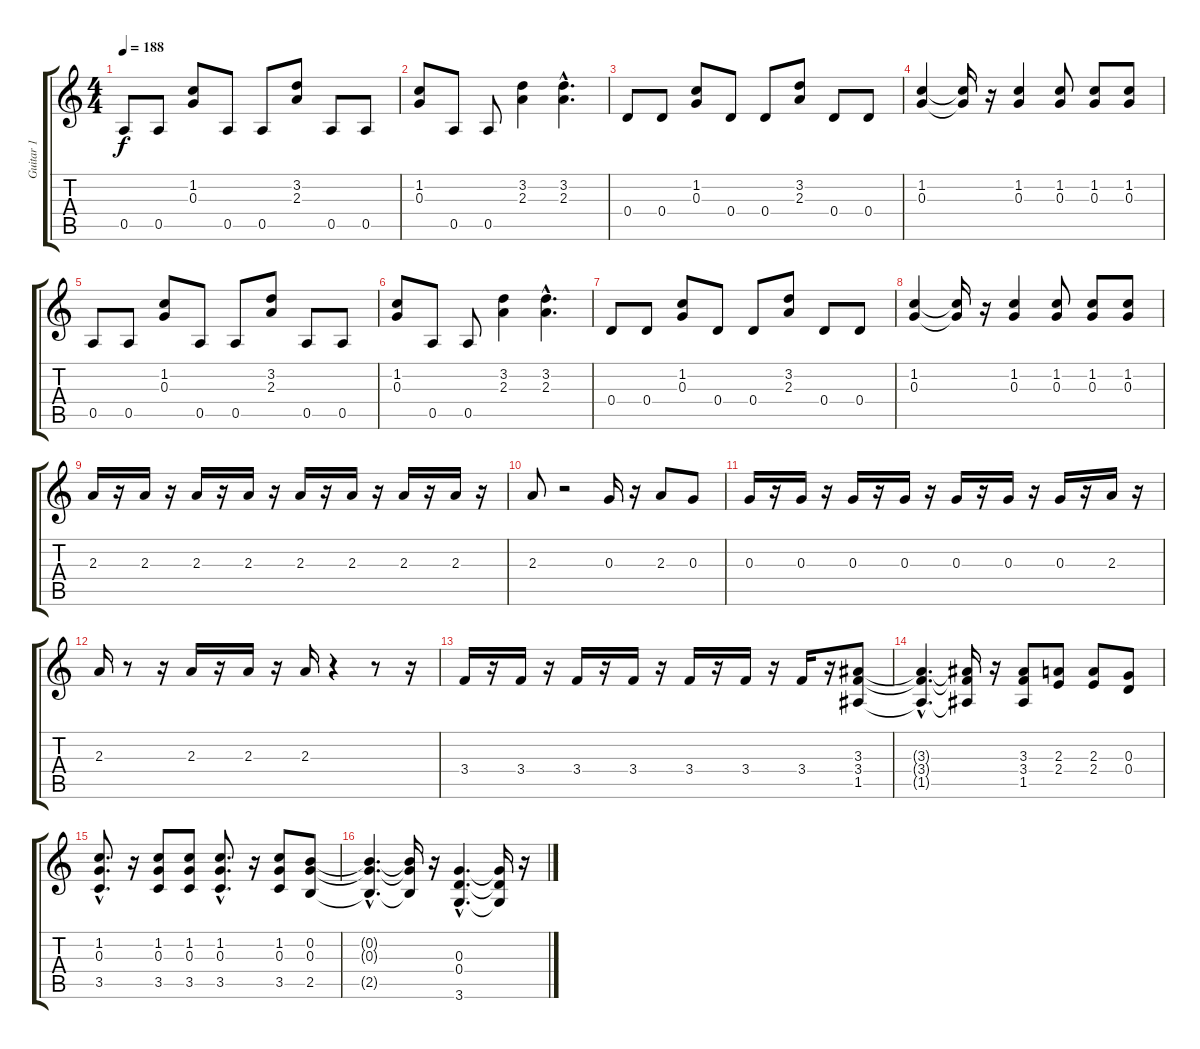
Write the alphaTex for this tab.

\track ("Guitar 1" "Guitar 1") {instrument distortionguitar}
\staff {score tabs}
\tuning (E4 B3 G3 D3 A2 E2) {hide}
\ts (4 4)
\tempo 188
\clef g2
\ks c
0.5.8{dy f} 0.5.8 (1.2 0.3).8 0.5.8 0.5.8 (3.2 2.3).8 0.5.8 0.5.8 |
(1.2 0.3).8 0.5.8 0.5.8 (3.2 2.3).4 (3.2{hac} 2.3{hac}).4{d} |
0.4.8 0.4.8 (1.2 0.3).8 0.4.8 0.4.8 (3.2 2.3).8 0.4.8 0.4.8 |
(1.2 0.3).4 (1.2{t} 0.3{t}).16 r.16 (1.2 0.3).4 (1.2 0.3).8 (1.2 0.3).8 (1.2 0.3).8 |
0.5.8 0.5.8 (1.2 0.3).8 0.5.8 0.5.8 (3.2 2.3).8 0.5.8 0.5.8 |
(1.2 0.3).8 0.5.8 0.5.8 (3.2 2.3).4 (3.2{hac} 2.3{hac}).4{d} |
0.4.8 0.4.8 (1.2 0.3).8 0.4.8 0.4.8 (3.2 2.3).8 0.4.8 0.4.8 |
(1.2 0.3).4 (1.2{t} 0.3{t}).16 r.16 (1.2 0.3).4 (1.2 0.3).8 (1.2 0.3).8 (1.2 0.3).8 |
2.3.16 r.16 2.3.16 r.16 2.3.16 r.16 2.3.16 r.16 2.3.16 r.16 2.3.16 r.16 2.3.16 r.16 2.3.16 r.16 |
2.3.8 r.2 0.3.16 r.16 2.3.8 0.3.8 |
0.3.16 r.16 0.3.16 r.16 0.3.16 r.16 0.3.16 r.16 0.3.16 r.16 0.3.16 r.16 0.3.16 r.16 2.3.16 r.16 |
2.3.16 r.8 r.16 2.3.16 r.16 2.3.16 r.16 2.3.16 r.4 r.8 r.16 |
3.4.16 r.16 3.4.16 r.16 3.4.16 r.16 3.4.16 r.16 3.4.16 r.16 3.4.16 r.16 3.4.16 r.16 (3.3 3.4 1.5).8 |
(3.3{hac t} 3.4{hac t} 1.5{hac t}).4{d} (3.3{t} 3.4{t} 1.5{t}).16 r.16 (3.3 3.4 1.5).8 (2.3 2.4).8 (2.3 2.4).8 (0.3 0.4).8 |
(1.2{hac} 0.3{hac} 3.5{hac}).8{d} r.16 (1.2 0.3 3.5).8 (1.2 0.3 3.5).8 (1.2{hac} 0.3{hac} 3.5{hac}).8{d} r.16 (1.2 0.3 3.5).8 (0.2 0.3 2.5).8 |
(0.2{hac t} 0.3{hac t} 2.5{hac t}).4{d} (0.2{t} 0.3{t} 2.5{t}).16 r.16 (0.3{hac} 0.4{hac} 3.6{hac}).4{d} (0.3{t} 0.4{t} 3.6{t}).16 r.16
